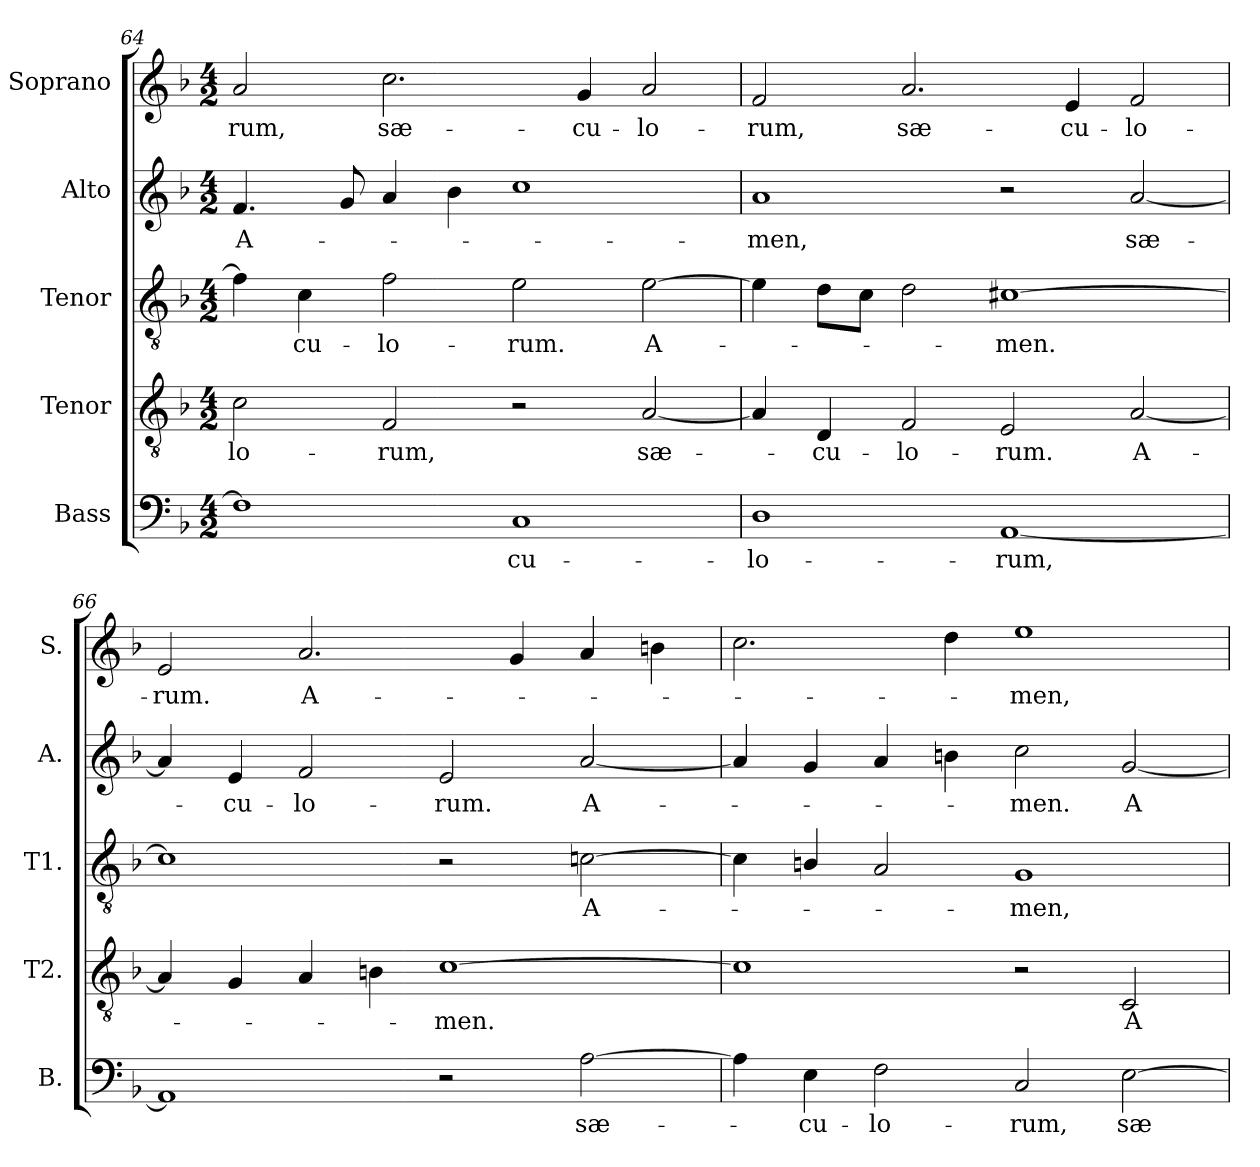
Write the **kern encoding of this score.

**kern	**text	**kern	**text	**kern	**text	**kern	**text	**kern	**text
*part5	*part5	*part4	*part4	*part3	*part3	*part2	*part2	*part1	*part1
*staff5	*staff5	*staff4	*staff4	*staff3	*staff3	*staff2	*staff2	*staff1	*staff1
*I"Bass	*	*I"Tenor	*	*I"Tenor	*	*I"Alto	*	*I"Soprano	*
*I'B.	*	*I'T2.	*	*I'T1.	*	*I'A.	*	*I'S.	*
*clefF4	*	*clefGv2	*	*clefGv2	*	*clefG2	*	*clefG2	*
*	*	*ITrd7c12	*	*ITrd7c12	*	*	*	*	*
*k[b-]	*	*k[b-]	*	*k[b-]	*	*k[b-]	*	*k[b-]	*
*F:	*	*F:	*	*F:	*	*F:	*	*F:	*
*M4/2	*	*M4/2	*	*M4/2	*	*M4/2	*	*M4/2	*
=64	=64	=64	=64	=64	=64	=64	=64	=64	=64
!	!	!	!LO:LY:b:color=#000000	!	!	!	!	!	!
!	!	!	!	!	!	!	!LO:LY:b:color=#000000	!	!
!	!	!	!	!	!	!	!	!	!LO:LY:b:color=#000000
1Fi]	.	2Ci\	-lo-	4Fi\]	.	4.fi/	A-	2ai/	-rum,
!	!	!	!	!	!LO:LY:b:color=#000000	!	!	!	!
.	.	.	.	4Ci\	-cu-	.	.	.	.
.	.	.	.	.	.	8gi/	.	.	.
!	!	!	!LO:LY:b:color=#000000	!	!	!	!	!	!
!	!	!	!	!	!LO:LY:b:color=#000000	!	!	!	!
!	!	!	!	!	!	!	!	!	!LO:LY:b:color=#000000
.	.	2FFi/	-rum,	2Fi\	-lo-	4ai/	.	2.cci\	sæ-
.	.	.	.	.	.	4b-i\	.	.	.
!	!LO:LY:b:color=#000000	!	!	!	!	!	!	!	!
!	!	!	!	!	!LO:LY:b:color=#000000	!	!	!	!
1Ci	-cu-	2r	.	2Ei\	-rum.	1cci	.	.	.
!	!	!	!	!	!	!	!	!	!LO:LY:b:color=#000000
.	.	.	.	.	.	.	.	4gi/	-cu-
!	!	!	!LO:LY:b:color=#000000	!	!	!	!	!	!
!	!	!	!	!	!LO:LY:b:color=#000000	!	!	!	!
!	!	!	!	!	!	!	!	!	!LO:LY:b:color=#000000
.	.	[2AAi/	sæ-	[2Ei\	A-	.	.	2ai/	-lo-
=65	=65	=65	=65	=65	=65	=65	=65	=65	=65
!	!LO:LY:b:color=#000000	!	!	!	!	!	!	!	!
!	!	!	!	!	!	!	!LO:LY:b:color=#000000	!	!
!	!	!	!	!	!	!	!	!	!LO:LY:b:color=#000000
1Di	-lo-	4AAi/]	.	4Ei\]	.	1ai	-men,	2fi/	-rum,
!	!	!	!LO:LY:b:color=#000000	!	!	!	!	!	!
.	.	4DDi/	-cu-	8Di\L	.	.	.	.	.
.	.	.	.	8Ci\J	.	.	.	.	.
!	!	!	!LO:LY:b:color=#000000	!	!	!	!	!	!
!	!	!	!	!	!	!	!	!	!LO:LY:b:color=#000000
.	.	2FFi/	-lo-	2Di\	.	.	.	2.ai/	sæ-
!	!LO:LY:b:color=#000000	!	!	!	!	!	!	!	!
!	!	!	!LO:LY:b:color=#000000	!	!	!	!	!	!
!	!	!	!	!	!LO:LY:b:color=#000000	!	!	!	!
[1AAi	-rum,	2EEi/	-rum.	[1C#Xi	-men.	2r	.	.	.
!	!	!	!	!	!	!	!	!	!LO:LY:b:color=#000000
.	.	.	.	.	.	.	.	4ei/	-cu-
!	!	!	!LO:LY:b:color=#000000	!	!	!	!	!	!
!	!	!	!	!	!	!	!LO:LY:b:color=#000000	!	!
!	!	!	!	!	!	!	!	!	!LO:LY:b:color=#000000
.	.	[2AAi/	A-	.	.	[2ai/	sæ-	2fi/	-lo-
=66	=66	=66	=66	=66	=66	=66	=66	=66	=66
!	!	!	!	!	!	!	!	!	!LO:LY:b:color=#000000
1AAi]	.	4AAi/]	.	1C#i]	.	4ai/]	.	2ei/	-rum.
!	!	!	!	!	!	!	!LO:LY:b:color=#000000	!	!
.	.	4GGi/	.	.	.	4ei/	-cu-	.	.
!	!	!	!	!	!	!	!LO:LY:b:color=#000000	!	!
!	!	!	!	!	!	!	!	!	!LO:LY:b:color=#000000
.	.	4AAi/	.	.	.	2fi/	-lo-	2.ai/	A-
.	.	4BBni\	.	.	.	.	.	.	.
!	!	!	!LO:LY:b:color=#000000	!	!	!	!	!	!
!	!	!	!	!	!	!	!LO:LY:b:color=#000000	!	!
2r	.	[1Ci	-men.	2r	.	2ei/	-rum.	.	.
.	.	.	.	.	.	.	.	4gi/	.
!	!LO:LY:b:color=#000000	!	!	!	!	!	!	!	!
!	!	!	!	!	!LO:LY:b:color=#000000	!	!	!	!
!	!	!	!	!	!	!	!LO:LY:b:color=#000000	!	!
[2Ai\	sæ-	.	.	[2Ci\	A-	[2ai/	A-	4ai/	.
.	.	.	.	.	.	.	.	4bni\	.
!!LO:LB:g=z
=67	=67	=67	=67	=67	=67	=67	=67	=67	=67
4Ai\]	.	1Ci]	.	4Ci\]	.	4ai/]	.	2.cci\	.
!	!LO:LY:b:color=#000000	!	!	!	!	!	!	!	!
4Ei\	-cu-	.	.	4BBni/	.	4gi/	.	.	.
!	!LO:LY:b:color=#000000	!	!	!	!	!	!	!	!
2Fi\	-lo-	.	.	2AAi/	.	4ai/	.	.	.
.	.	.	.	.	.	4bni\	.	4ddi\	.
!	!LO:LY:b:color=#000000	!	!	!	!	!	!	!	!
!	!	!	!	!	!LO:LY:b:color=#000000	!	!	!	!
!	!	!	!	!	!	!	!LO:LY:b:color=#000000	!	!
!	!	!	!	!	!	!	!	!	!LO:LY:b:color=#000000
2Ci/	-rum,	2r	.	1GGi	-men,	2cci\	-men.	1eei	-men,
!	!LO:LY:b:color=#000000	!	!	!	!	!	!	!	!
!	!	!	!LO:LY:b:color=#000000	!	!	!	!	!	!
!	!	!	!	!	!	!	!LO:LY:b:color=#000000	!	!
[2Ei\	sæ-	2CCi/	A-	.	.	[2gi/	A-	.	.
=	=	=	=	=	=	=	=	=	=
*-	*-	*-	*-	*-	*-	*-	*-	*-	*-
